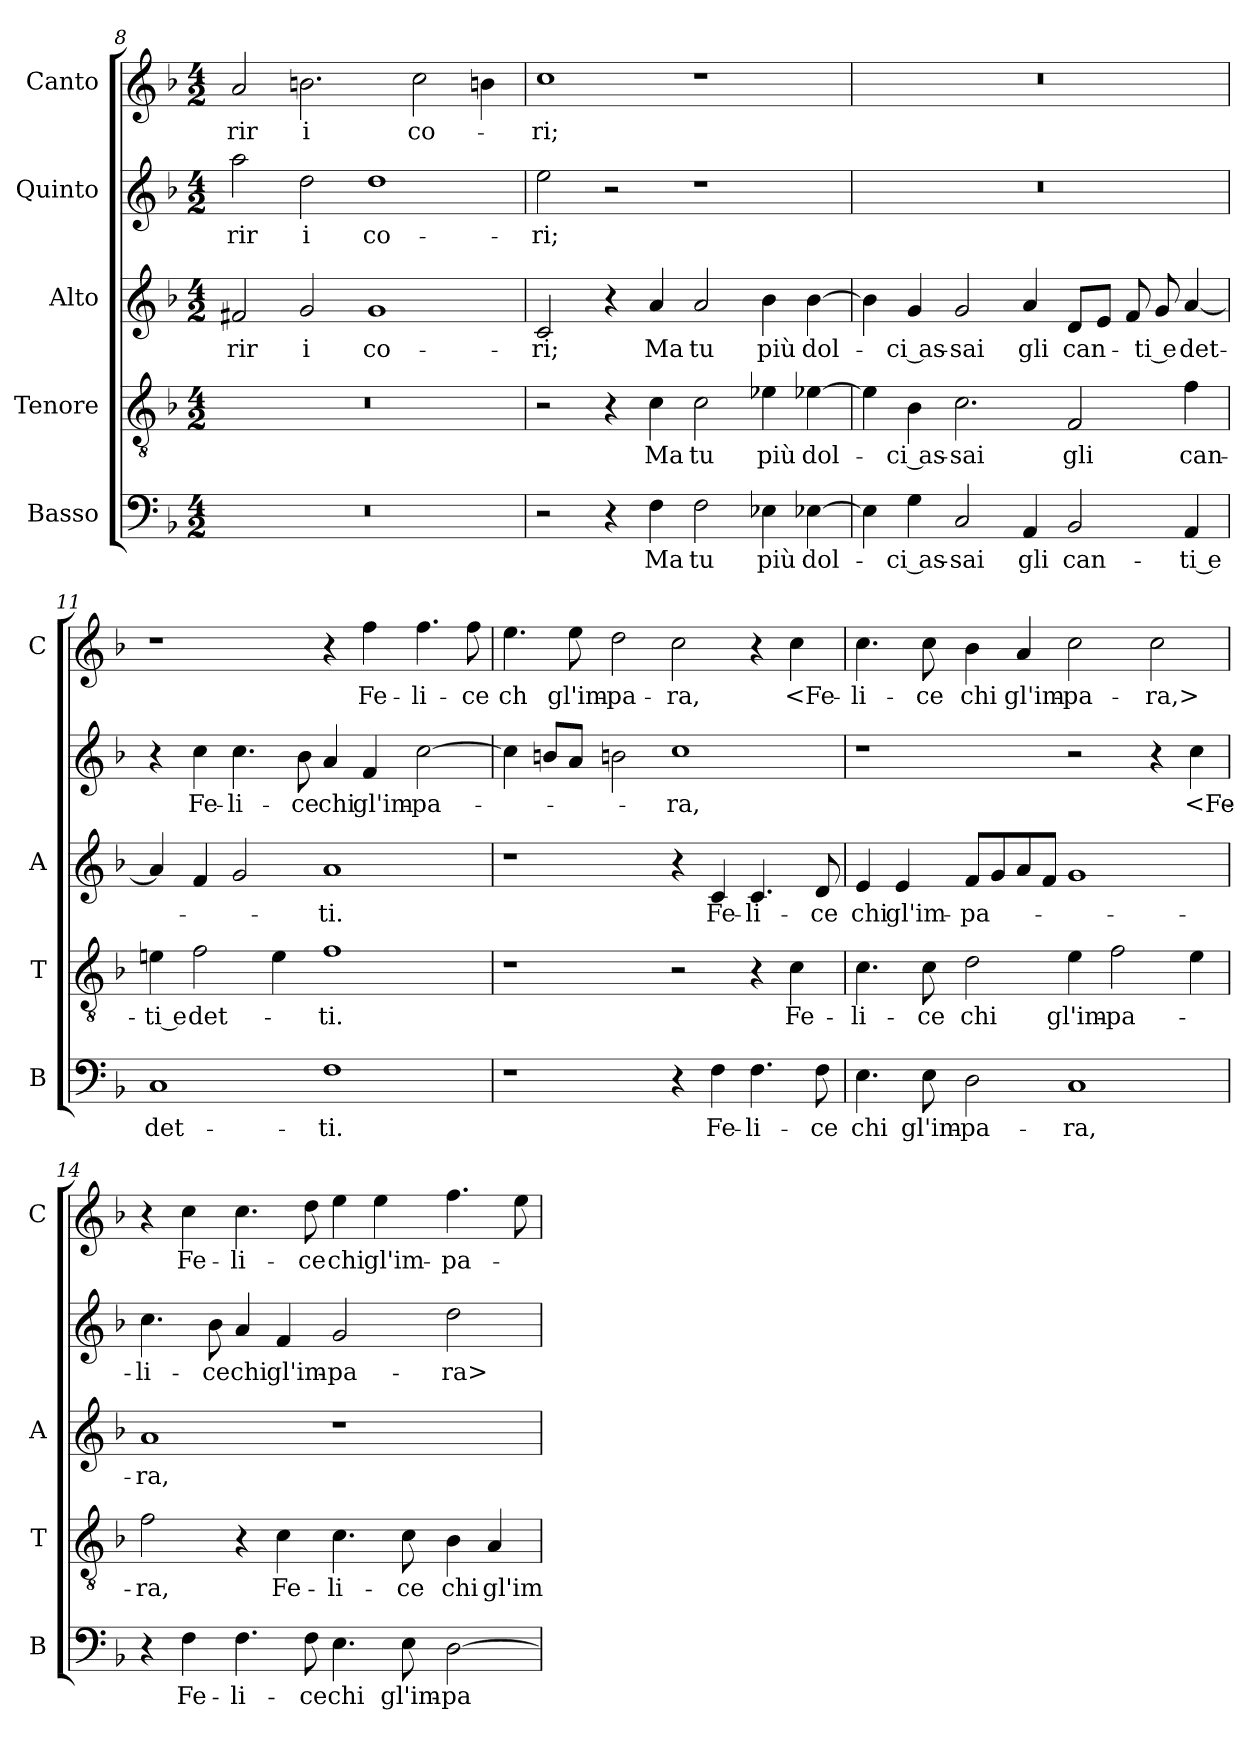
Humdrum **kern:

**kern	**text	**kern	**text	**kern	**text	**kern	**text	**kern	**text
*part5	*part5	*part4	*part4	*part3	*part3	*part2	*part2	*part1	*part1
*staff5	*staff5	*staff4	*staff4	*staff3	*staff3	*staff2	*staff2	*staff1	*staff1
*I"Basso	*	*I"Tenore	*	*I"Alto	*	*I"Quinto	*	*I"Canto	*
*I'B	*	*I'T	*	*I'A	*	*	*	*I'C	*
*clefF4	*	*clefGv2	*	*clefG2	*	*clefG2	*	*clefG2	*
*k[b-]	*	*k[b-]	*	*k[b-]	*	*k[b-]	*	*k[b-]	*
*F:	*	*F:	*	*F:	*	*F:	*	*F:	*
*M4/2	*	*M4/2	*	*M4/2	*	*M4/2	*	*M4/2	*
=8	=8	=8	=8	=8	=8	=8	=8	=8	=8
0r	.	0r	.	2f#X	-rir	2aa	-rir	2a	-rir
.	.	.	.	2g	i	2dd	i	2.bn	i
.	.	.	.	1g	co-	1dd	co-	.	.
.	.	.	.	.	.	.	.	2cc	co-
.	.	.	.	.	.	.	.	4bn	.
=9	=9	=9	=9	=9	=9	=9	=9	=9	=9
2r	.	2r	.	2c	-ri;	2ee	-ri;	1cc	-ri;
4r	.	4r	.	4r	.	2r	.	.	.
4F	Ma	4c	Ma	4a	Ma	.	.	.	.
2F	tu	2c	tu	2a	tu	1r	.	1r	.
4E-X	più	4e-X	più	4b-	più	.	.	.	.
[4E-X	dol-	[4e-X	dol-	[4b-	dol-	.	.	.	.
=10	=10	=10	=10	=10	=10	=10	=10	=10	=10
4E-]	.	4e-]	.	4b-]	.	0r	.	0r	.
4G	-ci as-	4B-	-ci as-	4g	-ci as-	.	.	.	.
2C	-sai	2.c	-sai	2g	-sai	.	.	.	.
4AA	gli	.	.	4a	gli	.	.	.	.
2BB-	can-	2F	gli	8dL	can-	.	.	.	.
.	.	.	.	8eJ	.	.	.	.	.
.	.	.	.	8f	.	.	.	.	.
.	.	.	.	8g	-ti e	.	.	.	.
4AA	-ti e	4f	can-	[4a	det-	.	.	.	.
=11	=11	=11	=11	=11	=11	=11	=11	=11	=11
1C	det-	4en	-ti e	4a]	.	4r	.	1r	.
.	.	2f	det-	4f	.	4cc	Fe-	.	.
.	.	.	.	2g	.	4.cc	-li-	.	.
.	.	4e	.	.	.	.	.	.	.
.	.	.	.	.	.	8b-	-ce	.	.
1F	-ti.	1f	-ti.	1a	-ti.	4a	chi	4r	.
.	.	.	.	.	.	4f	gl'im-	4ff	Fe-
.	.	.	.	.	.	[2cc	-pa-	4.ff	-li-
.	.	.	.	.	.	.	.	8ff	-ce
=12	=12	=12	=12	=12	=12	=12	=12	=12	=12
1r	.	1r	.	1r	.	4cc]	.	4.ee	ch
.	.	.	.	.	.	8bnL	.	.	.
.	.	.	.	.	.	8aJ	.	8ee	gl'im-
.	.	.	.	.	.	2bn	.	2dd	-pa-
4r	.	2r	.	4r	.	1cc	-ra,	2cc	-ra,
4F	Fe-	.	.	4c	Fe-	.	.	.	.
4.F	-li-	4r	.	4.c	-li-	.	.	4r	.
.	.	4c	Fe-	.	.	.	.	4cc	<Fe-
8F	-ce	.	.	8d	-ce	.	.	.	.
=13	=13	=13	=13	=13	=13	=13	=13	=13	=13
4.E	chi	4.c	-li-	4e	chi	1r	.	4.cc	-li-
.	.	.	.	4e	gl'im-	.	.	.	.
8E	gl'im-	8c	-ce	.	.	.	.	8cc	-ce
2D	-pa-	2d	chi	8fL	-pa-	.	.	4b-	chi
.	.	.	.	8g	.	.	.	.	.
.	.	.	.	8a	.	.	.	4a	gl'im-
.	.	.	.	8fJ	.	.	.	.	.
1C	-ra,	4e	gl'im-	1g	.	2r	.	2cc	-pa-
.	.	2f	-pa-	.	.	.	.	.	.
.	.	.	.	.	.	4r	.	2cc	-ra,>
.	.	4e	.	.	.	4cc	<Fe-	.	.
=14	=14	=14	=14	=14	=14	=14	=14	=14	=14
4r	.	2f	-ra,	1a	-ra,	4.cc	-li-	4r	.
4F	Fe-	.	.	.	.	.	.	4cc	Fe-
.	.	.	.	.	.	8b-	-ce	.	.
4.F	-li-	4r	.	.	.	4a	chi	4.cc	-li-
.	.	4c	Fe-	.	.	4f	gl'im-	.	.
8F	-ce	.	.	.	.	.	.	8dd	-ce
4.E	chi	4.c	-li-	1r	.	2g	-pa-	4ee	chi
.	.	.	.	.	.	.	.	4ee	gl'im-
8E	gl'im-	8c	-ce	.	.	.	.	.	.
[2D	-pa-	4B-	chi	.	.	2dd	-ra>	4.ff	-pa-
.	.	4A	gl'im-	.	.	.	.	.	.
.	.	.	.	.	.	.	.	8ee	.
=	=	=	=	=	=	=	=	=	=
*-	*-	*-	*-	*-	*-	*-	*-	*-	*-
